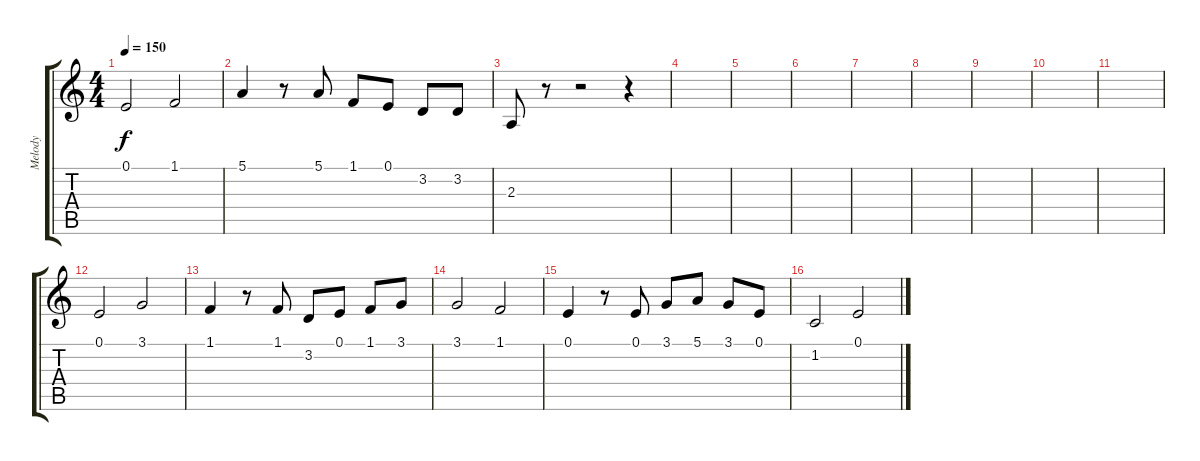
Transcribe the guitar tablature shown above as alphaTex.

\track ("Melody" "Melody") {instrument flute}
\staff {score tabs}
\tuning (E4 B3 G3 D3 A2 E2) {hide}
\ts (4 4)
\tempo 150
\clef g2
\ks aminor
0.1.2{dy f} 1.1.2 |
5.1.4 r.8 5.1.8 1.1.8 0.1.8 3.2.8 3.2.8 |
2.3.8 r.8 r.2 r.4 |
|
|
|
|
|
|
|
|
0.1.2{volume 10} 3.1.2 |
1.1.4 r.8 1.1.8 3.2.8 0.1.8 1.1.8 3.1.8 |
3.1.2 1.1.2 |
0.1.4 r.8 0.1.8 3.1.8 5.1.8 3.1.8 0.1.8 |
1.2.2 0.1.2
